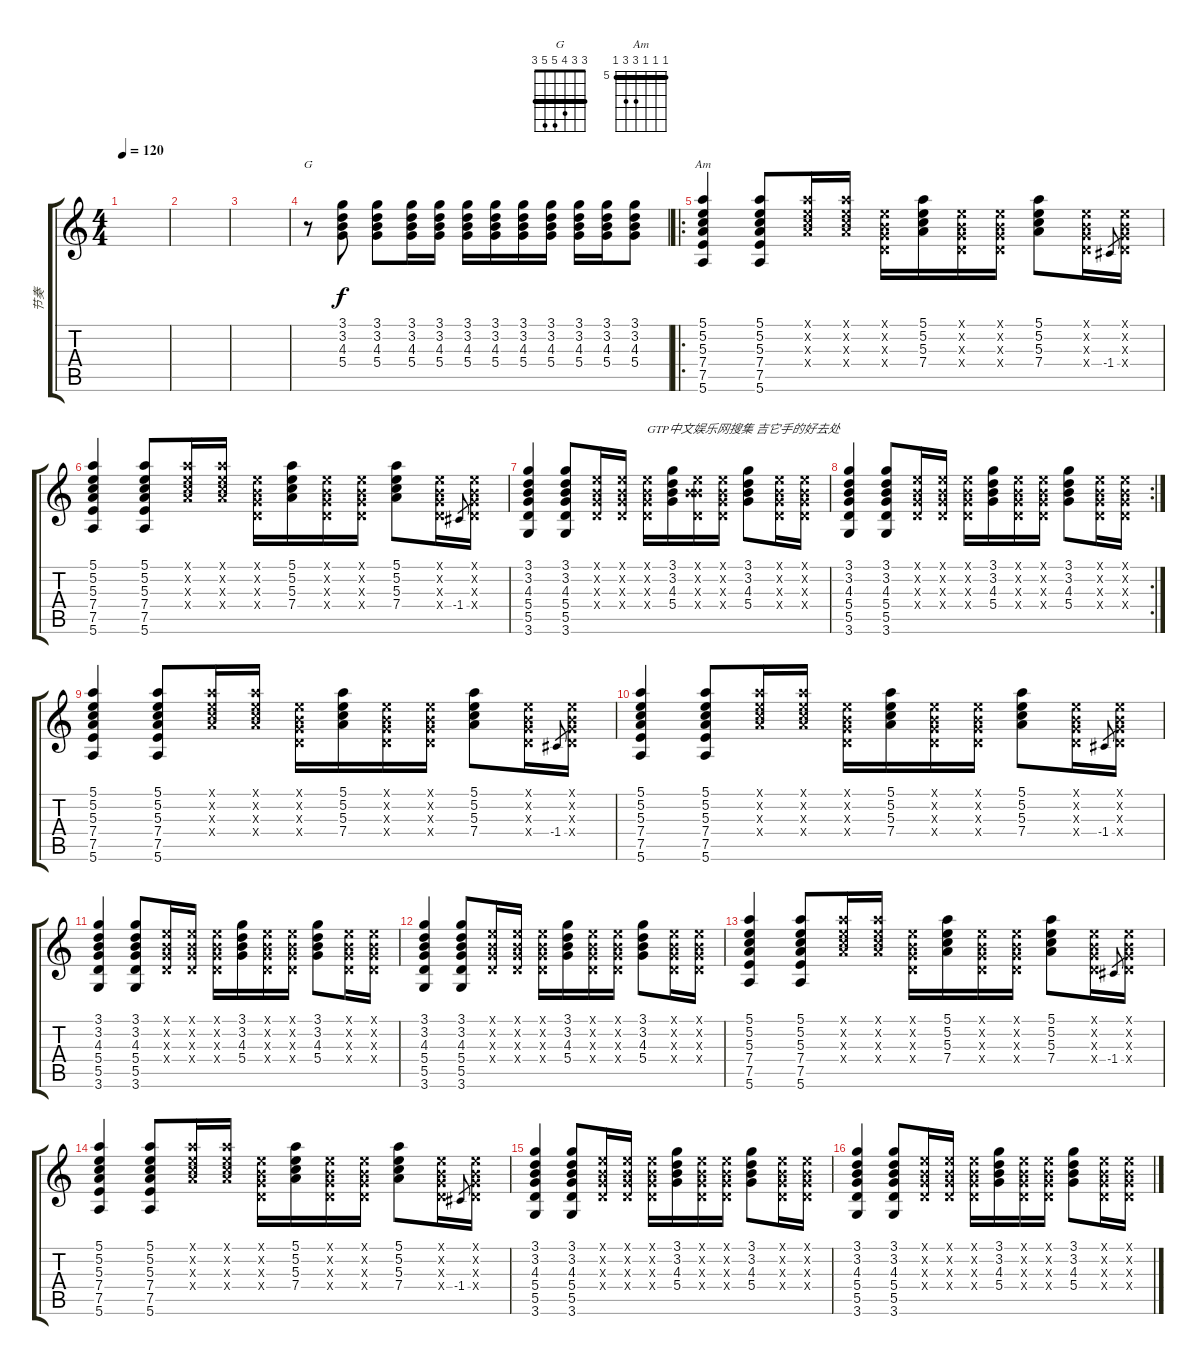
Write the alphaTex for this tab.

\track ("节奏" "节奏") {instrument overdrivenguitar}
\staff {score tabs}
\tuning (E4 B3 G3 D3 A2 E2) {hide}
\chord ("G" 3 3 4 5 5 3) {barre 3}
\chord ("Am" 5 5 5 7 7 5) {firstfret 5 barre 5}
\ts (4 4)
\tempo 120
\clef g2
\ks c
|
|
|
r.8{ch "G"} (3.1 3.2 4.3 5.4).8 (3.1 3.2 4.3 5.4).8 (3.1 3.2 4.3 5.4).16 (3.1 3.2 4.3 5.4).16 (3.1 3.2 4.3 5.4).16 (3.1 3.2 4.3 5.4).16 (3.1 3.2 4.3 5.4).16 (3.1 3.2 4.3 5.4).16 (3.1 3.2 4.3 5.4).16 (3.1 3.2 4.3 5.4).16 (3.1 3.2 4.3 5.4).8 |
\ro
(5.1 5.2 5.3 7.4 7.5 5.6).4{ch "Am"} (5.1 5.2 5.3 7.4 7.5 5.6).8 (5.1{x} 5.2{x} 5.3{x} 7.4{x}).16 (5.1{x} 5.2{x} 5.3{x} 7.4{x}).16 (0.1{x} 0.2{x} 0.3{x} 0.4{x}).16 (5.1 5.2 5.3 7.4).16 (0.1{x} 0.2{x} 0.3{x} 0.4{x}).16 (0.1{x} 0.2{x} 0.3{x} 0.4{x}).16 (5.1 5.2 5.3 7.4).8 (0.1{x} 0.2{x} 0.3{x} 0.4{x}).16 -1.4.8{gr} (0.1{x} 0.2{x} 0.3{x} 0.4{x}).16 |
(5.1 5.2 5.3 7.4 7.5 5.6).4 (5.1 5.2 5.3 7.4 7.5 5.6).8 (5.1{x} 5.2{x} 5.3{x} 7.4{x}).16 (5.1{x} 5.2{x} 5.3{x} 7.4{x}).16 (0.1{x} 0.2{x} 0.3{x} 0.4{x}).16 (5.1 5.2 5.3 7.4).16 (0.1{x} 0.2{x} 0.3{x} 0.4{x}).16 (0.1{x} 0.2{x} 0.3{x} 0.4{x}).16 (5.1 5.2 5.3 7.4).8 (0.1{x} 0.2{x} 0.3{x} 0.4{x}).16 -1.4.8{gr} (0.1{x} 0.2{x} 0.3{x} 0.4{x}).16 |
(3.1 3.2 4.3 5.4 5.5 3.6).4 (3.1 3.2 4.3 5.4 5.5 3.6).8 (0.1{x} 0.2{x} 0.3{x} 0.4{x}).16 (0.1{x} 0.2{x} 0.3{x} 0.4{x}).16 (0.1{x} 0.2{x} 0.3{x} 0.4{x}).16{txt "GTP中文娱乐网搜集 吉它手的好去处"} (3.1 3.2 4.3 5.4).16 (0.1{x} 0.2{x} 4.3{x} 0.4{x}).16 (0.1{x} 0.2{x} 0.3{x} 0.4{x}).16 (3.1 3.2 4.3 5.4).8 (0.1{x} 0.2{x} 0.3{x} 0.4{x}).16 (0.1{x} 0.2{x} 0.3{x} 0.4{x}).16 |
\rc 2
(3.1 3.2 4.3 5.4 5.5 3.6).4 (3.1 3.2 4.3 5.4 5.5 3.6).8 (0.1{x} 0.2{x} 0.3{x} 0.4{x}).16 (0.1{x} 0.2{x} 0.3{x} 0.4{x}).16 (0.1{x} 0.2{x} 0.3{x} 0.4{x}).16 (3.1 3.2 4.3 5.4).16 (0.1{x} 0.2{x} 0.3{x} 0.4{x}).16 (0.1{x} 0.2{x} 0.3{x} 0.4{x}).16 (3.1 3.2 4.3 5.4).8 (0.1{x} 0.2{x} 0.3{x} 0.4{x}).16 (0.1{x} 0.2{x} 0.3{x} 0.4{x}).16 |
(5.1 5.2 5.3 7.4 7.5 5.6).4 (5.1 5.2 5.3 7.4 7.5 5.6).8 (5.1{x} 5.2{x} 5.3{x} 7.4{x}).16 (5.1{x} 5.2{x} 5.3{x} 7.4{x}).16 (0.1{x} 0.2{x} 0.3{x} 0.4{x}).16 (5.1 5.2 5.3 7.4).16 (0.1{x} 0.2{x} 0.3{x} 0.4{x}).16 (0.1{x} 0.2{x} 0.3{x} 0.4{x}).16 (5.1 5.2 5.3 7.4).8 (0.1{x} 0.2{x} 0.3{x} 0.4{x}).16 -1.4.8{gr} (0.1{x} 0.2{x} 0.3{x} 0.4{x}).16 |
(5.1 5.2 5.3 7.4 7.5 5.6).4 (5.1 5.2 5.3 7.4 7.5 5.6).8 (5.1{x} 5.2{x} 5.3{x} 7.4{x}).16 (5.1{x} 5.2{x} 5.3{x} 7.4{x}).16 (0.1{x} 0.2{x} 0.3{x} 0.4{x}).16 (5.1 5.2 5.3 7.4).16 (0.1{x} 0.2{x} 0.3{x} 0.4{x}).16 (0.1{x} 0.2{x} 0.3{x} 0.4{x}).16 (5.1 5.2 5.3 7.4).8 (0.1{x} 0.2{x} 0.3{x} 0.4{x}).16 -1.4.8{gr} (0.1{x} 0.2{x} 0.3{x} 0.4{x}).16 |
(3.1 3.2 4.3 5.4 5.5 3.6).4 (3.1 3.2 4.3 5.4 5.5 3.6).8 (0.1{x} 0.2{x} 0.3{x} 0.4{x}).16 (0.1{x} 0.2{x} 0.3{x} 0.4{x}).16 (0.1{x} 0.2{x} 0.3{x} 0.4{x}).16 (3.1 3.2 4.3 5.4).16 (0.1{x} 0.2{x} 0.3{x} 0.4{x}).16 (0.1{x} 0.2{x} 0.3{x} 0.4{x}).16 (3.1 3.2 4.3 5.4).8 (0.1{x} 0.2{x} 0.3{x} 0.4{x}).16 (0.1{x} 0.2{x} 0.3{x} 0.4{x}).16 |
(3.1 3.2 4.3 5.4 5.5 3.6).4 (3.1 3.2 4.3 5.4 5.5 3.6).8 (0.1{x} 0.2{x} 0.3{x} 0.4{x}).16 (0.1{x} 0.2{x} 0.3{x} 0.4{x}).16 (0.1{x} 0.2{x} 0.3{x} 0.4{x}).16 (3.1 3.2 4.3 5.4).16 (0.1{x} 0.2{x} 0.3{x} 0.4{x}).16 (0.1{x} 0.2{x} 0.3{x} 0.4{x}).16 (3.1 3.2 4.3 5.4).8 (0.1{x} 0.2{x} 0.3{x} 0.4{x}).16 (0.1{x} 0.2{x} 0.3{x} 0.4{x}).16 |
(5.1 5.2 5.3 7.4 7.5 5.6).4 (5.1 5.2 5.3 7.4 7.5 5.6).8 (5.1{x} 5.2{x} 5.3{x} 7.4{x}).16 (5.1{x} 5.2{x} 5.3{x} 7.4{x}).16 (0.1{x} 0.2{x} 0.3{x} 0.4{x}).16 (5.1 5.2 5.3 7.4).16 (0.1{x} 0.2{x} 0.3{x} 0.4{x}).16 (0.1{x} 0.2{x} 0.3{x} 0.4{x}).16 (5.1 5.2 5.3 7.4).8 (0.1{x} 0.2{x} 0.3{x} 0.4{x}).16 -1.4.8{gr} (0.1{x} 0.2{x} 0.3{x} 0.4{x}).16 |
(5.1 5.2 5.3 7.4 7.5 5.6).4 (5.1 5.2 5.3 7.4 7.5 5.6).8 (5.1{x} 5.2{x} 5.3{x} 7.4{x}).16 (5.1{x} 5.2{x} 5.3{x} 7.4{x}).16 (0.1{x} 0.2{x} 0.3{x} 0.4{x}).16 (5.1 5.2 5.3 7.4).16 (0.1{x} 0.2{x} 0.3{x} 0.4{x}).16 (0.1{x} 0.2{x} 0.3{x} 0.4{x}).16 (5.1 5.2 5.3 7.4).8 (0.1{x} 0.2{x} 0.3{x} 0.4{x}).16 -1.4.8{gr} (0.1{x} 0.2{x} 0.3{x} 0.4{x}).16 |
(3.1 3.2 4.3 5.4 5.5 3.6).4 (3.1 3.2 4.3 5.4 5.5 3.6).8 (0.1{x} 0.2{x} 0.3{x} 0.4{x}).16 (0.1{x} 0.2{x} 0.3{x} 0.4{x}).16 (0.1{x} 0.2{x} 0.3{x} 0.4{x}).16 (3.1 3.2 4.3 5.4).16 (0.1{x} 0.2{x} 0.3{x} 0.4{x}).16 (0.1{x} 0.2{x} 0.3{x} 0.4{x}).16 (3.1 3.2 4.3 5.4).8 (0.1{x} 0.2{x} 0.3{x} 0.4{x}).16 (0.1{x} 0.2{x} 0.3{x} 0.4{x}).16 |
(3.1 3.2 4.3 5.4 5.5 3.6).4 (3.1 3.2 4.3 5.4 5.5 3.6).8 (0.1{x} 0.2{x} 0.3{x} 0.4{x}).16 (0.1{x} 0.2{x} 0.3{x} 0.4{x}).16 (0.1{x} 0.2{x} 0.3{x} 0.4{x}).16 (3.1 3.2 4.3 5.4).16 (0.1{x} 0.2{x} 0.3{x} 0.4{x}).16 (0.1{x} 0.2{x} 0.3{x} 0.4{x}).16 (3.1 3.2 4.3 5.4).8 (0.1{x} 0.2{x} 0.3{x} 0.4{x}).16 (0.1{x} 0.2{x} 0.3{x} 0.4{x}).16
